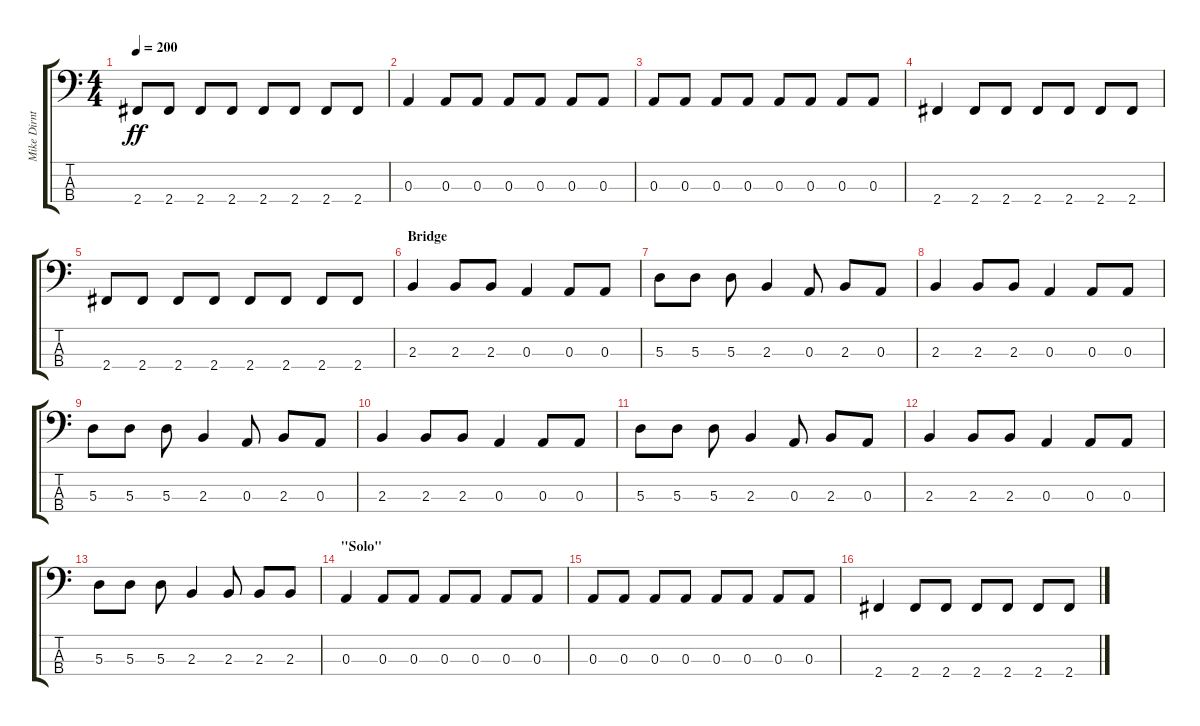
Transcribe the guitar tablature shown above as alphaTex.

\track ("Mike Dirnt (Bass)" "Mike Dirnt") {instrument electricbassfinger}
\staff {score tabs}
\tuning (G2 D2 A1 E1) {hide}
\ts (4 4)
\tempo 200
\clef f4
\ks c
2.4.8{dy ff} 2.4.8 2.4.8 2.4.8 2.4.8 2.4.8 2.4.8 2.4.8 |
0.3.4 0.3.8 0.3.8 0.3.8 0.3.8 0.3.8 0.3.8 |
0.3.8 0.3.8 0.3.8 0.3.8 0.3.8 0.3.8 0.3.8 0.3.8 |
2.4.4 2.4.8 2.4.8 2.4.8 2.4.8 2.4.8 2.4.8 |
2.4.8 2.4.8 2.4.8 2.4.8 2.4.8 2.4.8 2.4.8 2.4.8 |
\section ("" "Bridge")
2.3.4 2.3.8 2.3.8 0.3.4 0.3.8 0.3.8 |
5.3.8 5.3.8 5.3.8 2.3.4 0.3.8 2.3.8 0.3.8 |
2.3.4 2.3.8 2.3.8 0.3.4 0.3.8 0.3.8 |
5.3.8 5.3.8 5.3.8 2.3.4 0.3.8 2.3.8 0.3.8 |
2.3.4 2.3.8 2.3.8 0.3.4 0.3.8 0.3.8 |
5.3.8 5.3.8 5.3.8 2.3.4 0.3.8 2.3.8 0.3.8 |
2.3.4 2.3.8 2.3.8 0.3.4 0.3.8 0.3.8 |
5.3.8 5.3.8 5.3.8 2.3.4 2.3.8 2.3.8 2.3.8 |
\section ("" "\"Solo\"")
0.3.4 0.3.8 0.3.8 0.3.8 0.3.8 0.3.8 0.3.8 |
0.3.8 0.3.8 0.3.8 0.3.8 0.3.8 0.3.8 0.3.8 0.3.8 |
2.4.4 2.4.8 2.4.8 2.4.8 2.4.8 2.4.8 2.4.8
